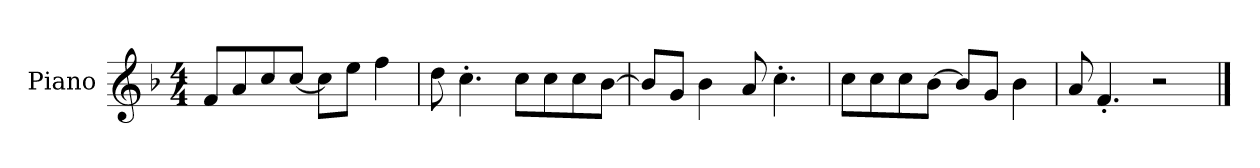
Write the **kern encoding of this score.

**kern
*part1
*staff1
*I"Piano
*I'P-no
*clefG2
*k[b-]
*M4/4
*MM90
=1
8f/L
8a/
8cc/
[8cc/J
8cc\L]
8ee\J
4ff\
=2
8dd\
4.cc'\
8cc\L
8cc\
8cc\
[8b-\J
=3
8b-/L]
8g/J
4b-\
8a/
4.cc'\
=4
8cc\L
8cc\
8cc\
[8b-\J
8b-/L]
8g/J
4b-\
=5
8a/
4.f'/
2r
==
*-
